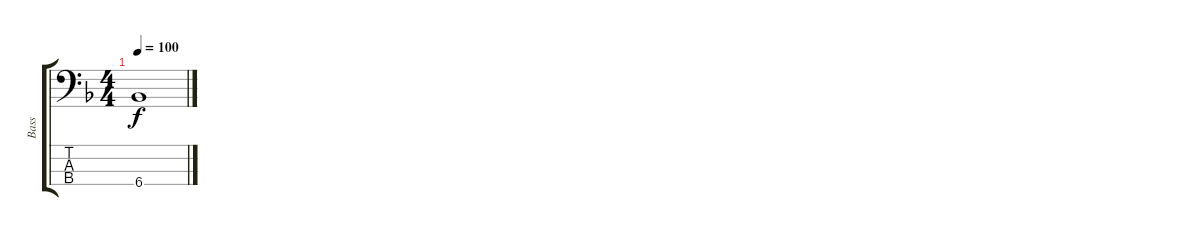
\track ("Bass" "Bass") {instrument electricbassfinger}
\staff {score tabs}
\tuning (G2 D2 A1 E1) {hide}
\ts (4 4)
\tempo 100
\clef f4
\ks f
6.4{t}.1{dy f}
